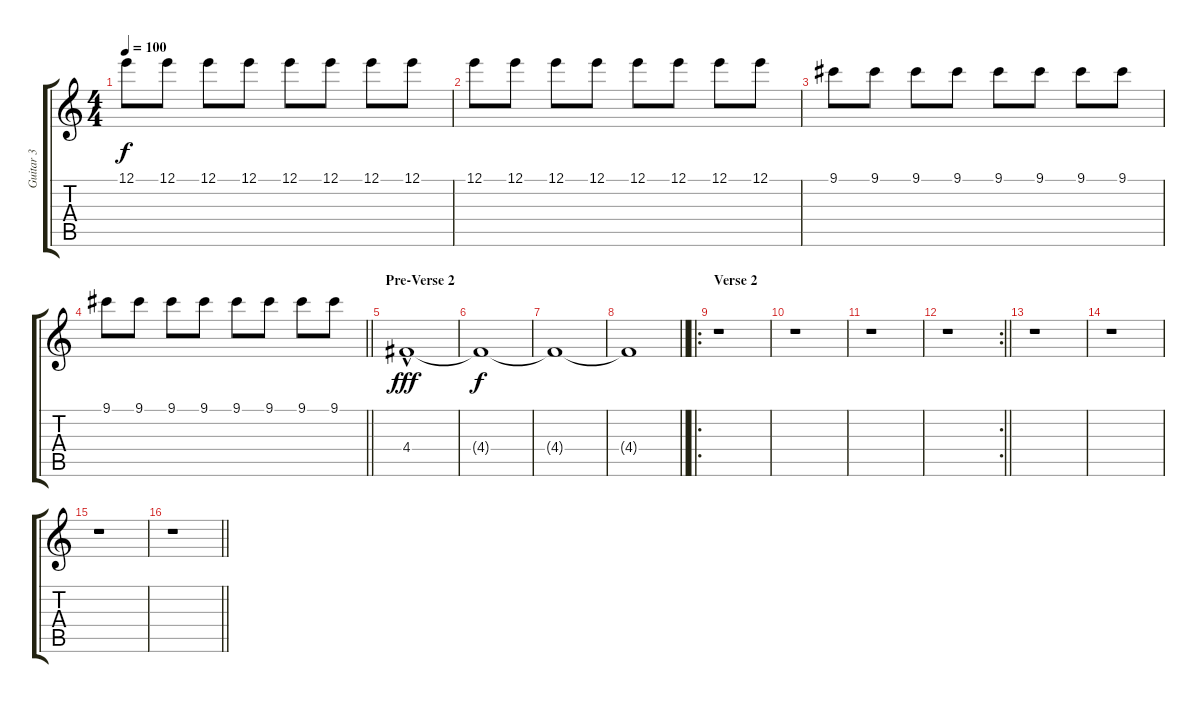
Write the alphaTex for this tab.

\track ("Guitar 3" "Guitar 3") {instrument electricguitarjazz}
\staff {score tabs}
\tuning (E4 B3 G3 D3 A2 E2) {hide}
\ts (4 4)
\tempo 100
\clef g2
\ks c
12.1.8{dy f} 12.1.8 12.1.8 12.1.8 12.1.8 12.1.8 12.1.8 12.1.8 |
12.1.8 12.1.8 12.1.8 12.1.8 12.1.8 12.1.8 12.1.8 12.1.8 |
9.1.8 9.1.8 9.1.8 9.1.8 9.1.8 9.1.8 9.1.8 9.1.8 |
\barLineRight lightlight
9.1.8 9.1.8 9.1.8 9.1.8 9.1.8 9.1.8 9.1.8 9.1.8 |
\section ("" "Pre-Verse 2")
4.4{hac}.1{dy fff} |
4.4{t}.1{dy f} |
4.4{t}.1 |
\barLineRight lightlight
4.4{t}.1 |
\ro
\section ("" "Verse 2")
r.1 |
r.1 |
r.1 |
\rc 2
\barLineRight lightlight
r.1 |
r.1 |
r.1 |
r.1 |
\barLineRight lightlight
r.1
